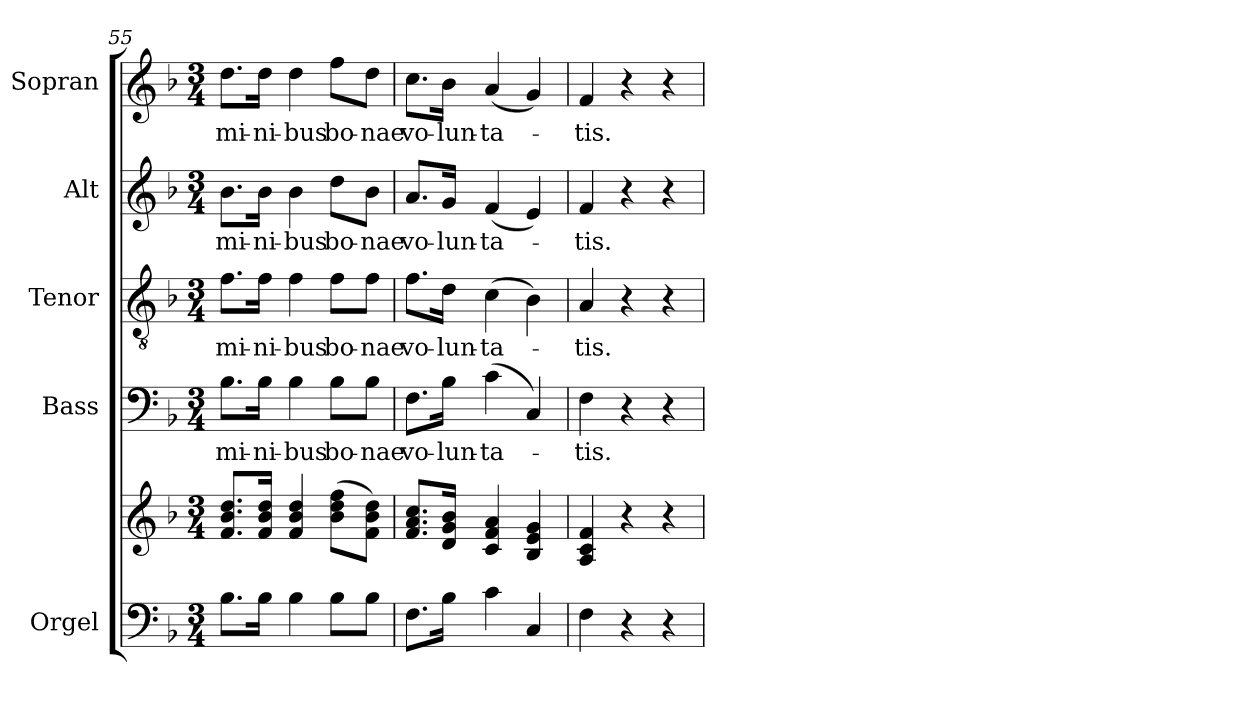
**kern	**kern	**kern	**text	**kern	**text	**kern	**text	**kern	**text
*part5	*part5	*part4	*part4	*part3	*part3	*part2	*part2	*part1	*part1
*staff6	*staff5	*staff4	*staff4	*staff3	*staff3	*staff2	*staff2	*staff1	*staff1
*I"Orgel	*	*I"Bass	*	*I"Tenor	*	*I"Alt	*	*I"Sopran	*
*I'Org.	*	*I'B.	*	*I'T.	*	*I'A.	*	*I'S.	*
*clefF4	*clefG2	*clefF4	*	*clefGv2	*	*clefG2	*	*clefG2	*
*k[b-]	*k[b-]	*k[b-]	*	*k[b-]	*	*k[b-]	*	*k[b-]	*
*F:	*F:	*F:	*	*F:	*	*F:	*	*F:	*
*M3/4	*M3/4	*M3/4	*	*M3/4	*	*M3/4	*	*M3/4	*
=55	=55	=55	=55	=55	=55	=55	=55	=55	=55
!	!	!	!LO:LY:b	!	!LO:LY:b	!	!LO:LY:b	!	!LO:LY:b
8.B-\L	8.f/ 8.b-/ 8.dd/L	8.B-\L	-mi-	8.f\L	-mi-	8.b-\L	-mi-	8.dd\L	-mi-
!	!	!	!LO:LY:b	!	!LO:LY:b	!	!LO:LY:b	!	!LO:LY:b
16B-\Jk	16f/ 16b-/ 16dd/Jk	16B-\Jk	-ni-	16f\Jk	-ni-	16b-\Jk	-ni-	16dd\Jk	-ni-
!	!	!	!LO:LY:b	!	!LO:LY:b	!	!LO:LY:b	!	!LO:LY:b
4B-\	4f/ 4b-/ 4dd/	4B-\	-bus	4f\	-bus	4b-\	-bus	4dd\	-bus
!	!	!	!LO:LY:b	!	!LO:LY:b	!	!LO:LY:b	!	!LO:LY:b
8B-\L	(>8b-\ 8dd\ 8ff\L	8B-\L	bo-	8f\L	bo-	8dd\L	bo-	8ff\L	bo-
!	!	!	!LO:LY:b	!	!LO:LY:b	!	!LO:LY:b	!	!LO:LY:b
8B-\J	8f\ 8b-\ 8dd\J)	8B-\J	-nae	8f\J	-nae	8b-\J	-nae	8dd\J	-nae
=56	=56	=56	=56	=56	=56	=56	=56	=56	=56
!	!	!	!LO:LY:b	!	!LO:LY:b	!	!LO:LY:b	!	!LO:LY:b
8.F\L	8.f/ 8.a/ 8.cc/L	8.F\L	vo-	8.f\L	vo-	8.a/L	vo-	8.cc\L	vo-
!	!	!	!LO:LY:b	!	!LO:LY:b	!	!LO:LY:b	!	!LO:LY:b
16B-\Jk	16d/ 16g/ 16b-/Jk	16B-\Jk	-lun-	16d\Jk	-lun-	16g/Jk	-lun-	16b-\Jk	-lun-
!	!	!	!LO:LY:b	!	!LO:LY:b	!	!LO:LY:b	!	!LO:LY:b
4c\	4c/ 4f/ 4a/	(>4c\	-ta-	(>4c\	-ta-	(<4f/	-ta-	(<4a/	-ta-
4C/	4B-/ 4e/ 4g/	4C/)	.	4B-\)	.	4e/)	.	4g/)	.
=57	=57	=57	=57	=57	=57	=57	=57	=57	=57
!	!	!	!LO:LY:b	!	!LO:LY:b	!	!LO:LY:b	!	!LO:LY:b
4F\	4A/ 4c/ 4f/	4F\	-tis.	4A/	-tis.	4f/	-tis.	4f/	-tis.
4r	4r	4r	.	4r	.	4r	.	4r	.
4r	4r	4r	.	4r	.	4r	.	4r	.
=	=	=	=	=	=	=	=	=	=
*-	*-	*-	*-	*-	*-	*-	*-	*-	*-
